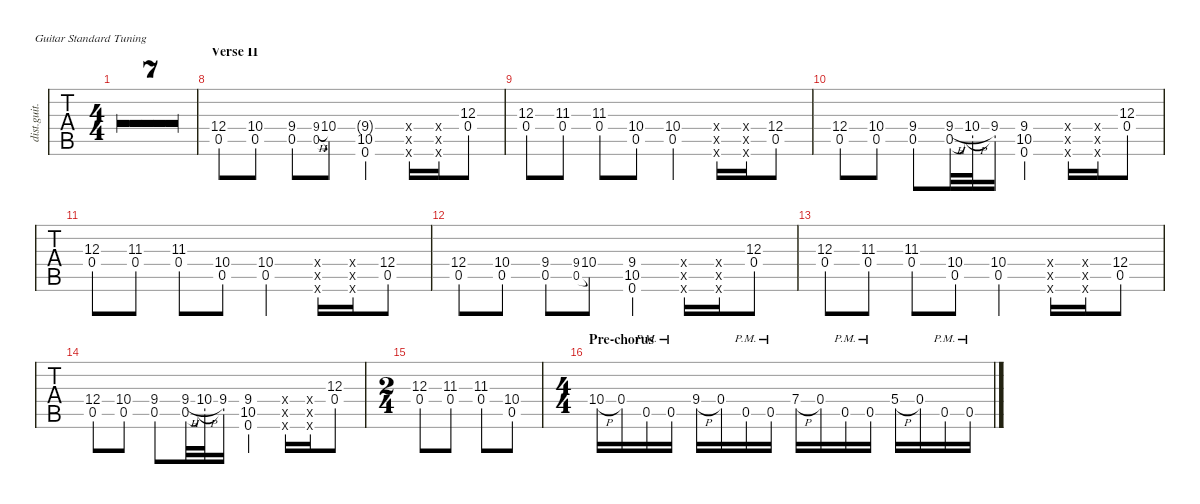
\defaultSystemsLayout 4
\hideDynamics
\bracketExtendMode nobrackets
\otherSystemsTrackNameOrientation horizontal
\track ("Rhythm Guitar (James)" "dist.guit.") {defaultSystemsLayout 4 multiBarRest instrument distortionguitar}
\staff {tabs}
\tuning (E4 B3 G3 D3 A2 E2)
\ts (4 4)
\tempo 70
\clef g2
\ks c
r.1{dy mf} |
r.1 |
r.1 |
r.1 |
r.1 |
r.1 |
r.1 |
\section ("" "Verse II")
(0.5 12.4).8 (0.5 10.4).8 (0.5 9.4).8 (0.5 9.4{h}).8{gr onbeat} (10.4 0.5{t}).8 (10.5 0.6 9.4{g}).4 (0.6{x} 0.5{x} 0.4{x}).16 (0.6{x} 0.5{x} 0.4{x}).16 (12.3 0.4).8 |
(12.3 0.4).8 (11.3{acc #} 0.4).8 (11.3{acc #} 0.4).8 (10.4 0.5).8 (10.4 0.5).4 (0.6{x} 0.5{x} 0.4{x}).16 (0.6{x} 0.5{x} 0.4{x}).16 (0.5 12.4).8 |
(0.5 12.4).8 (0.5 10.4).8 (0.5 9.4).8 (0.5 9.4{h}).32 (10.4{h} 0.5{t}).32 (9.4 0.5{t}).16 (10.5 0.6 9.4).4 (0.6{x} 0.5{x} 0.4{x}).16 (0.6{x} 0.5{x} 0.4{x}).16 (12.3 0.4).8 |
(12.3 0.4).8 (11.3{acc #} 0.4).8 (11.3{acc #} 0.4).8 (10.4 0.5).8 (10.4 0.5).4 (0.6{x} 0.5{x} 0.4{x}).16 (0.6{x} 0.5{x} 0.4{x}).16 (0.5 12.4).8 |
(0.5 12.4).8 (0.5 10.4).8 (0.5 9.4).8 (0.5 9.4).8{gr onbeat} (10.4 0.5{t}).8 (10.5 0.6 9.4).4 (0.6{x} 0.5{x} 0.4{x}).16 (0.6{x} 0.5{x} 0.4{x}).16 (12.3 0.4).8 |
(12.3 0.4).8 (11.3{acc #} 0.4).8 (11.3{acc #} 0.4).8 (10.4 0.5).8 (10.4 0.5).4 (0.6{x} 0.5{x} 0.4{x}).16 (0.6{x} 0.5{x} 0.4{x}).16 (0.5 12.4).8 |
(0.5 12.4).8 (0.5 10.4).8 (0.5 9.4).8 (0.5 9.4{h}).32 (10.4{h} 0.5{t}).32 (9.4 0.5{t}).16 (10.5 0.6 9.4).4 (0.6{x} 0.5{x} 0.4{x}).16 (0.6{x} 0.5{x} 0.4{x}).16 (12.3 0.4).8 |
\ts (2 4)
\beaming (8 2 2)
(12.3 0.4).8 (11.3{acc #} 0.4).8 (11.3{acc #} 0.4).8 (10.4 0.5).8 |
\ts (4 4)
\beaming (8 2 2 2 2)
\section ("" "Pre-chorus")
10.4{h}.16 0.4.16 0.5{pm}.16 0.5{pm}.16 9.4{h}.16 0.4.16 0.5{pm}.16 0.5{pm}.16 7.4{h}.16 0.4.16 0.5{pm}.16 0.5{pm}.16 5.4{h}.16 0.4.16 0.5{pm}.16 0.5{pm}.16
